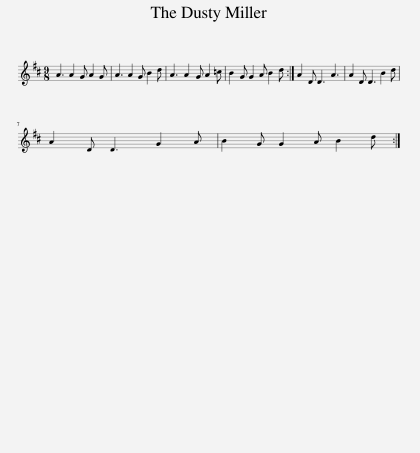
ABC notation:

X:1
L:1/8
M:9/8
I:linebreak $
K:D
V:1 treble
V:1
 A3 A2 G A2 G | A3 A2 G B2 d | A3 A2 G A2 =c | B2 G G2 A B2 d :| A2 D D3 A3 | %5
 A2 D D3 B2 d |$ A2 D D3 G2 A | B2 G G2 A B2 d :| %8
